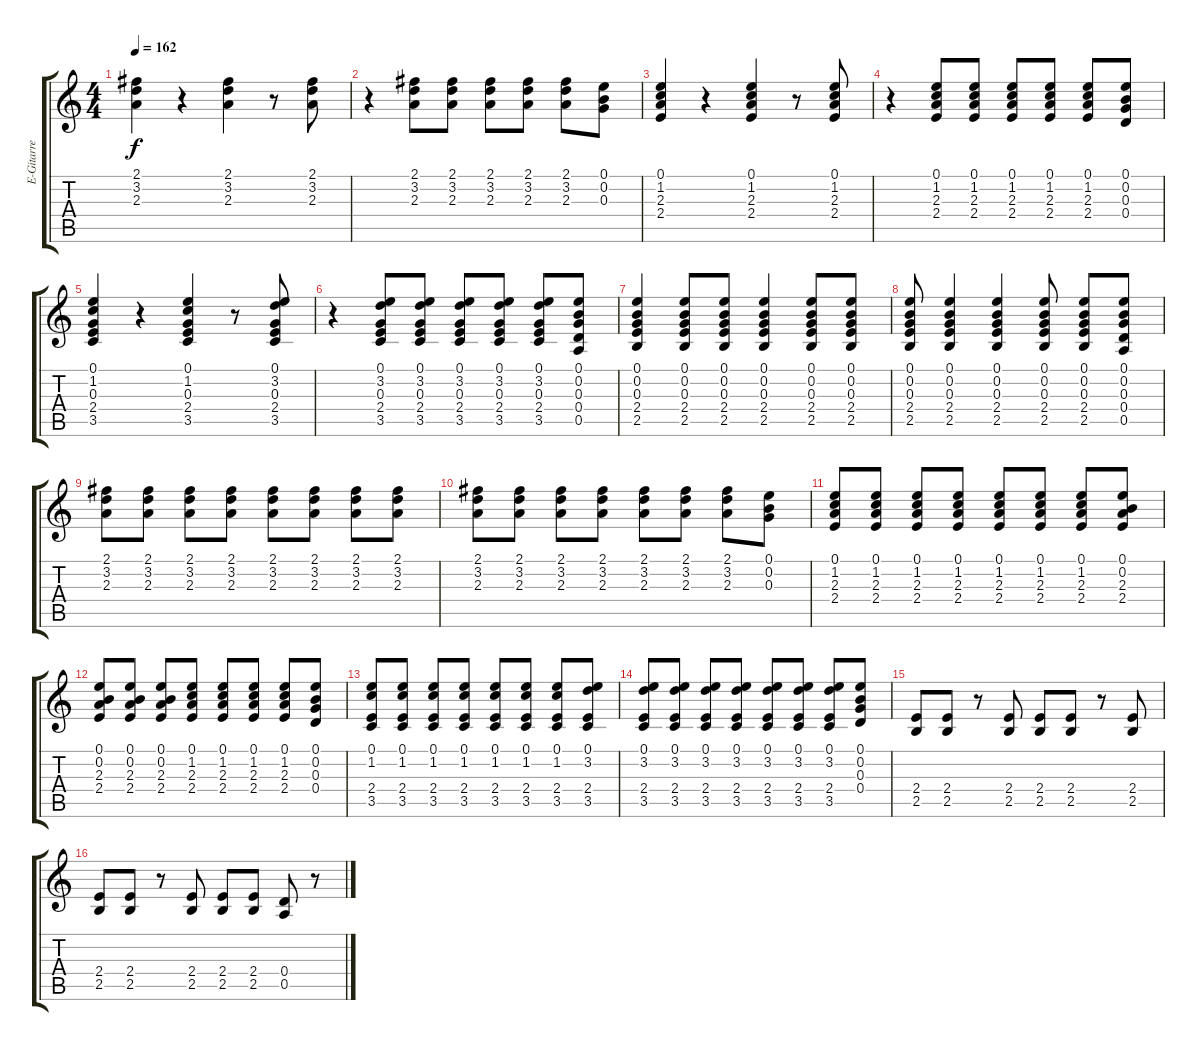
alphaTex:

\track ("E-Gitarre" "E-Gitarre") {instrument distortionguitar}
\staff {score tabs}
\tuning (E4 B3 G3 D3 A2 E2) {hide}
\ts (4 4)
\tempo 162
\clef g2
\ks c
(2.1 3.2 2.3).4{dy f} r.4 (2.1 3.2 2.3).4 r.8 (2.1 3.2 2.3).8 |
r.4 (2.1 3.2 2.3).8 (2.1 3.2 2.3).8 (2.1 3.2 2.3).8 (2.1 3.2 2.3).8 (2.1 3.2 2.3).8 (0.1 0.2 0.3).8 |
(0.1 1.2 2.3 2.4).4 r.4 (0.1 1.2 2.3 2.4).4 r.8 (0.1 1.2 2.3 2.4).8 |
r.4 (0.1 1.2 2.3 2.4).8 (0.1 1.2 2.3 2.4).8 (0.1 1.2 2.3 2.4).8 (0.1 1.2 2.3 2.4).8 (0.1 1.2 2.3 2.4).8 (0.1 0.2 0.3 0.4).8 |
(0.1 1.2 0.3 2.4 3.5).4 r.4 (0.1 1.2 0.3 2.4 3.5).4 r.8 (0.1 3.2 0.3 2.4 3.5).8 |
r.4 (0.1 3.2 0.3 2.4 3.5).8 (0.1 3.2 0.3 2.4 3.5).8 (0.1 3.2 0.3 2.4 3.5).8 (0.1 3.2 0.3 2.4 3.5).8 (0.1 3.2 0.3 2.4 3.5).8 (0.1 0.2 0.3 0.4 0.5).8 |
(0.1 0.2 0.3 2.4 2.5).4 (0.1 0.2 0.3 2.4 2.5).8 (0.1 0.2 0.3 2.4 2.5).8 (0.1 0.2 0.3 2.4 2.5).4 (0.1 0.2 0.3 2.4 2.5).8 (0.1 0.2 0.3 2.4 2.5).8 |
(0.1 0.2 0.3 2.4 2.5).8 (0.1 0.2 0.3 2.4 2.5).4 (0.1 0.2 0.3 2.4 2.5).4 (0.1 0.2 0.3 2.4 2.5).8 (0.1 0.2 0.3 2.4 2.5).8 (0.1 0.2 0.3 0.4 0.5).8 |
(2.1 3.2 2.3).8 (2.1 3.2 2.3).8 (2.1 3.2 2.3).8 (2.1 3.2 2.3).8 (2.1 3.2 2.3).8 (2.1 3.2 2.3).8 (2.1 3.2 2.3).8 (2.1 3.2 2.3).8 |
(2.1 3.2 2.3).8 (2.1 3.2 2.3).8 (2.1 3.2 2.3).8 (2.1 3.2 2.3).8 (2.1 3.2 2.3).8 (2.1 3.2 2.3).8 (2.1 3.2 2.3).8 (0.1 0.2 0.3).8 |
(0.1 1.2 2.3 2.4).8 (0.1 1.2 2.3 2.4).8 (0.1 1.2 2.3 2.4).8 (0.1 1.2 2.3 2.4).8 (0.1 1.2 2.3 2.4).8 (0.1 1.2 2.3 2.4).8 (0.1 1.2 2.3 2.4).8 (0.1 0.2 2.3 2.4).8 |
(0.1 0.2 2.3 2.4).8 (0.1 0.2 2.3 2.4).8 (0.1 0.2 2.3 2.4).8 (0.1 1.2 2.3 2.4).8 (0.1 1.2 2.3 2.4).8 (0.1 1.2 2.3 2.4).8 (0.1 1.2 2.3 2.4).8 (0.1 0.2 0.3 0.4).8 |
(0.1 1.2 2.4 3.5).8 (0.1 1.2 2.4 3.5).8 (0.1 1.2 2.4 3.5).8 (0.1 1.2 2.4 3.5).8 (0.1 1.2 2.4 3.5).8 (0.1 1.2 2.4 3.5).8 (0.1 1.2 2.4 3.5).8 (0.1 3.2 2.4 3.5).8 |
(0.1 3.2 2.4 3.5).8 (0.1 3.2 2.4 3.5).8 (0.1 3.2 2.4 3.5).8 (0.1 3.2 2.4 3.5).8 (0.1 3.2 2.4 3.5).8 (0.1 3.2 2.4 3.5).8 (0.1 3.2 2.4 3.5).8 (0.1 0.2 0.3 0.4).8 |
(2.4 2.5).8 (2.4 2.5).8 r.8 (2.4 2.5).8 (2.4 2.5).8 (2.4 2.5).8 r.8 (2.4 2.5).8 |
(2.4 2.5).8 (2.4 2.5).8 r.8 (2.4 2.5).8 (2.4 2.5).8 (2.4 2.5).8 (0.4 0.5).8 r.8
